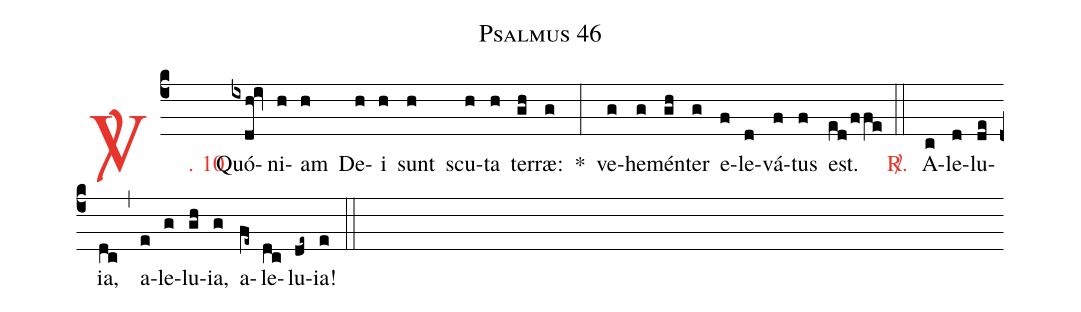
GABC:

name: Psalmus 46;
%%
(c4)

<c><sp>V/</sp>. 10.</c>() Quó(ixdh!iv)ni(h)am(h) De(h)i(h) sunt(h) scu(h)ta(h) ter(gh)ræ:(g) *(:) ve(g)he(g)mén(gh)ter(g) e(f)le(d)vá(f)tus(f) est.(ed/ffe)

(::)

<nlba><c><sp>R/</sp>.</c>() A</nlba>(c)le(d)lu(de)ia,(dc) (,) a(e)le(g)lu(gh)ia,(g) a(fe~)le(dc)lu(de~)ia!(e)

(::)
